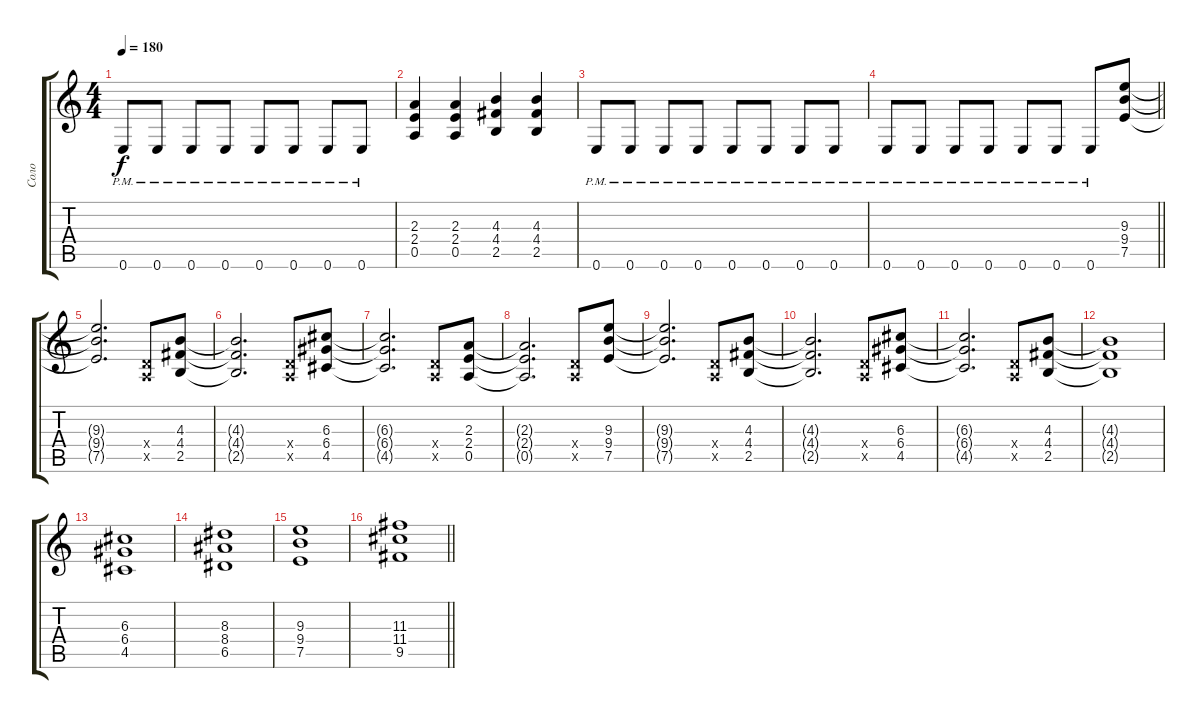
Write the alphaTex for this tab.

\track ("Соло" "Соло") {instrument acousticguitarsteel}
\staff {score tabs}
\tuning (E4 B3 G3 D3 A2 E2) {hide}
\ts (4 4)
\tempo 180
\clef g2
\ks c
0.6{pm}.8{dy f} 0.6{pm}.8 0.6{pm}.8 0.6{pm}.8 0.6{pm}.8 0.6{pm}.8 0.6{pm}.8 0.6{pm}.8 |
(2.3 2.4 0.5).4 (2.3 2.4 0.5).4 (4.3 4.4 2.5).4 (4.3 4.4 2.5).4 |
0.6{pm}.8 0.6{pm}.8 0.6{pm}.8 0.6{pm}.8 0.6{pm}.8 0.6{pm}.8 0.6{pm}.8 0.6{pm}.8 |
\barLineRight lightlight
0.6{pm}.8 0.6{pm}.8 0.6{pm}.8 0.6{pm}.8 0.6{pm}.8 0.6{pm}.8 0.6{pm}.8 (9.3 9.4 7.5).8 |
(9.3{t} 9.4{t} 7.5{t}).2{d} (0.4{x} 0.5{x}).8 (4.3 4.4 2.5).8 |
(4.3{t} 4.4{t} 2.5{t}).2{d} (0.4{x} 0.5{x}).8 (6.3 6.4 4.5).8 |
(6.3{t} 6.4{t} 4.5{t}).2{d} (0.4{x} 0.5{x}).8 (2.3 2.4 0.5).8 |
(2.3{t} 2.4{t} 0.5{t}).2{d} (0.4{x} 0.5{x}).8 (9.3 9.4 7.5).8 |
(9.3{t} 9.4{t} 7.5{t}).2{d} (0.4{x} 0.5{x}).8 (4.3 4.4 2.5).8 |
(4.3{t} 4.4{t} 2.5{t}).2{d} (0.4{x} 0.5{x}).8 (6.3 6.4 4.5).8 |
(6.3{t} 6.4{t} 4.5{t}).2{d} (0.4{x} 0.5{x}).8 (4.3 4.4 2.5).8 |
(4.3{t} 4.4{t} 2.5{t}).1 |
(6.3 6.4 4.5).1 |
(8.3 8.4 6.5).1 |
(9.3 9.4 7.5).1 |
\barLineRight lightlight
(11.3 11.4 9.5).1
